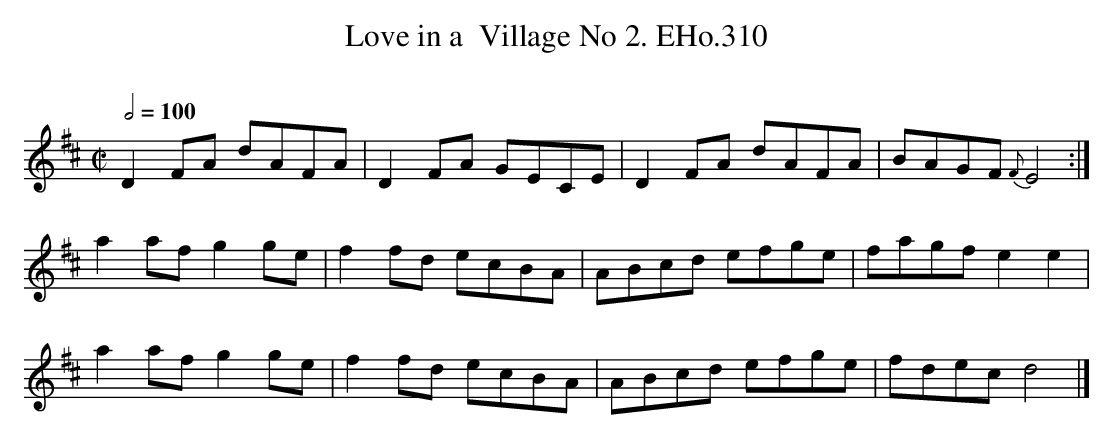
X:1
T:Love in a  Village No 2. EHo.310
M:C|
L:1/8
Q:1/2=100
O:
K:D
D2FA dAFA | D2FA GECE | D2FA dAFA | BAGF {F}E4 :|
a2af g2ge | f2fd ecBA | ABcd efge | fagf e2e2 |
a2af g2ge | f2fd ecBA | ABcd efge | fdec d4 |]
